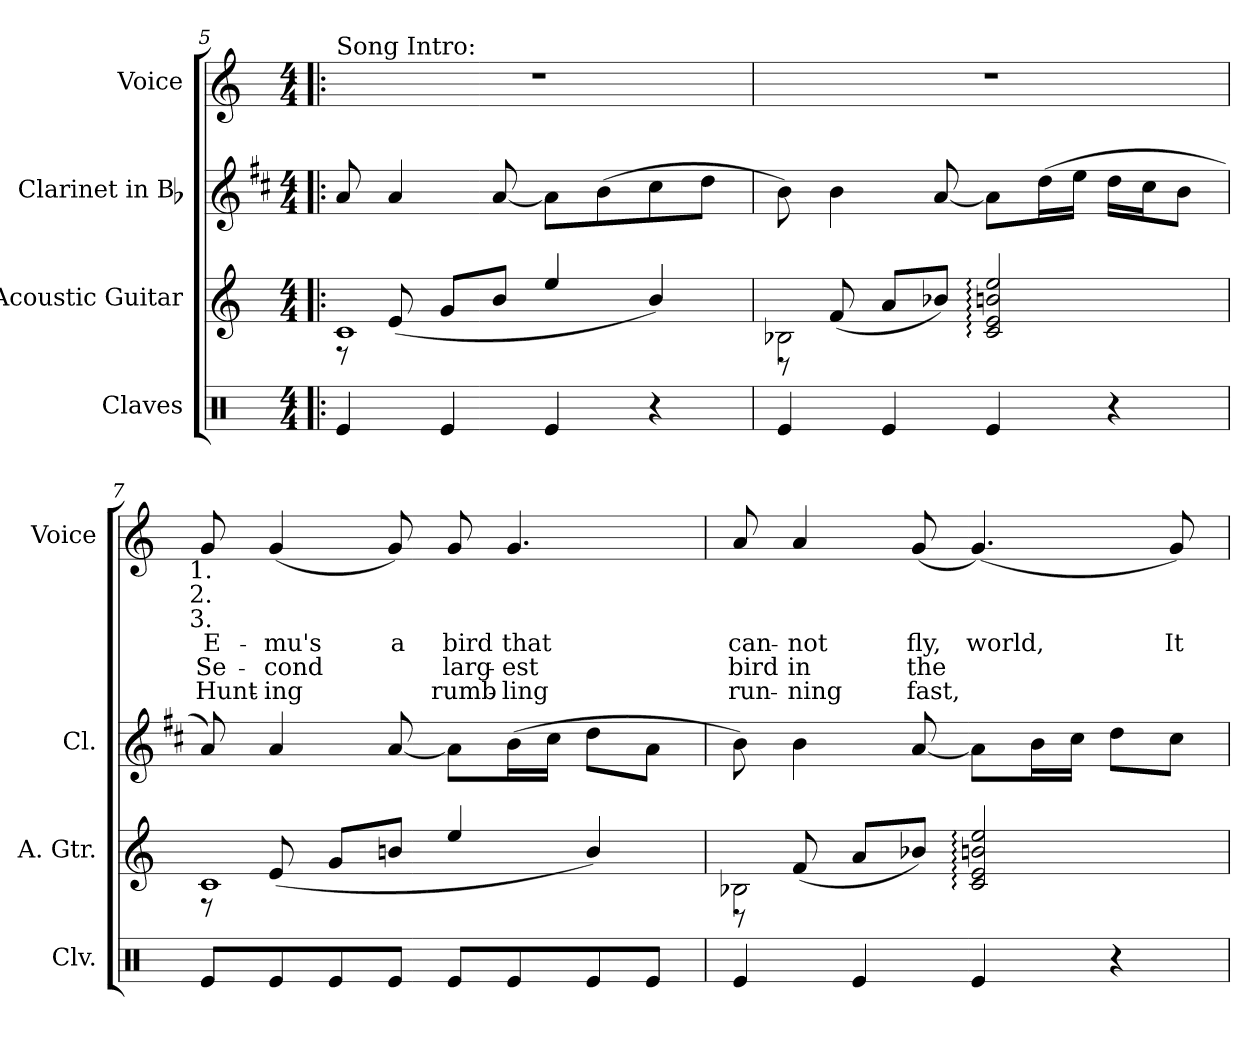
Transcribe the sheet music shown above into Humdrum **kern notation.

**kern	**kern	**kern	**kern	**text	**text	**text
*part4	*part3	*part2	*part1	*part1	*part1	*part1
*staff4	*staff3	*staff2	*staff1	*staff1	*staff1	*staff1
*I"Claves	*I"Acoustic Guitar	*I"Clarinet in Bb	*I"Voice	*	*	*
*I'Clv.	*I'A. Gtr.	*I'Cl.	*I'Voice	*	*	*
*clefX	*clefG2	*clefG2	*clefG2	*	*	*
*	*ITrd7c12	*ITrd1c2	*	*	*	*
*k[]	*k[]	*k[]	*k[]	*	*	*
*C:	*C:	*C:	*C:	*	*	*
*M4/4	*M4/4	*M4/4	*M4/4	*	*	*
=5!|:	=5!|:	=5!|:	=5!|:	=5!|:	=5!|:	=5!|:
*	*^	*	*	*	*	*
!	!	!	!	!LO:TX:a:t=Song Intro&colon;	!	!	!
4Rei/	1Ci	8r	8gi/	1r	.	.	.
.	.	(8Ei/	4gi/	.	.	.	.
4Rei/	.	8Gi/L	.	.	.	.	.
.	.	8Bi/J	[8gi/	.	.	.	.
4Rei/	.	4ei/	8gi\L]	.	.	.	.
.	.	.	(8ai\	.	.	.	.
4r	.	4Bi/)	8bi\	.	.	.	.
.	.	.	8cci\J	.	.	.	.
!!LO:LB:g=z
=6	=6	=6	=6	=6	=6	=6	=6
4Rei/	2BB-Xi\	8r	8ai\)	1r	.	.	.
.	.	(8Fi/	4ai\	.	.	.	.
4Rei/	.	8Ai/L	.	.	.	.	.
.	.	8B-Xi/J)	[8gi/	.	.	.	.
4Rei/	2Ci/: 2Ei: 2Bni: 2ei:	2ryy	8gi\L]	.	.	.	.
.	.	.	(16cci\L	.	.	.	.
.	.	.	16ddi\JJ	.	.	.	.
4r	.	.	16cci\LL	.	.	.	.
.	.	.	16bi\J	.	.	.	.
.	.	.	8ai\J	.	.	.	.
=7	=7	=7	=7	=7	=7	=7	=7
!	!	!	!	!LO:TX:b:cj:t=1.	!	!	!
!	!	!	!	!LO:TX:b:cj:t=2.	!	!	!
!	!	!	!	!LO:TX:b:cj:t=3.	!	!	!
!	!	!	!	!	!LO:LY:b:color=#000000	!LO:LY:b:color=#000000	!LO:LY:b:color=#000000
8Rei/L	1Ci	8r	8gi/)	8gi/	E-	Se-	Hunt-
!	!	!	!	!	!LO:LY:b:color=#000000	!LO:LY:b:color=#000000	!LO:LY:b:color=#000000
8Rei/	.	(8Ei/	4gi/	(4gi/	-mu's	-cond	-ing
8Rei/	.	8Gi/L	.	.	.	.	.
!	!	!	!	!	!LO:LY:b:color=#000000	!	!
8Rei/J	.	8Bni/J	[8gi/	8gi/)	a	.	.
!	!	!	!	!	!LO:LY:b:color=#000000	!LO:LY:b:color=#000000	!LO:LY:b:color=#000000
8Rei/L	.	4ei/	8gi\L]	8gi/	bird	larg-	rumb-
!	!	!	!	!	!LO:LY:b:color=#000000	!LO:LY:b:color=#000000	!LO:LY:b:color=#000000
8Rei/	.	.	(16ai\L	4.gi/	that	-est	-ling
.	.	.	16bi\JJ	.	.	.	.
8Rei/	.	4Bi/)	8cci\L	.	.	.	.
8Rei/J	.	.	8gi\J	.	.	.	.
=8	=8	=8	=8	=8	=8	=8	=8
!	!	!	!	!	!LO:LY:b:color=#000000	!LO:LY:b:color=#000000	!LO:LY:b:color=#000000
4Rei/	2BB-Xi\	8r	8ai\)	8ai/	can-	bird	run-
!	!	!	!	!	!LO:LY:b:color=#000000	!LO:LY:b:color=#000000	!LO:LY:b:color=#000000
.	.	(8Fi/	4ai\	4ai/	-not	in	-ning
4Rei/	.	8Ai/L	.	.	.	.	.
!	!	!	!	!	!LO:LY:b:color=#000000	!LO:LY:b:color=#000000	!LO:LY:b:color=#000000
.	.	8B-Xi/J)	[8gi/	(8gi/	fly,	the	fast,
!	!	!	!	!	!LO:LY:b:color=#000000	!	!
4Rei/	2Ci/: 2Ei: 2Bni: 2ei:	2ryy	8gi\L]	(4.gi/)	world,	.	.
.	.	.	16ai\L	.	.	.	.
.	.	.	16bi\JJ	.	.	.	.
4r	.	.	8cci\L	.	.	.	.
!	!	!	!	!	!LO:LY:b:color=#000000	!	!
.	.	.	8bi\J	8gi/)	It	.	.
*	*v	*v	*	*	*	*	*
=	=	=	=	=	=	=
*-	*-	*-	*-	*-	*-	*-
